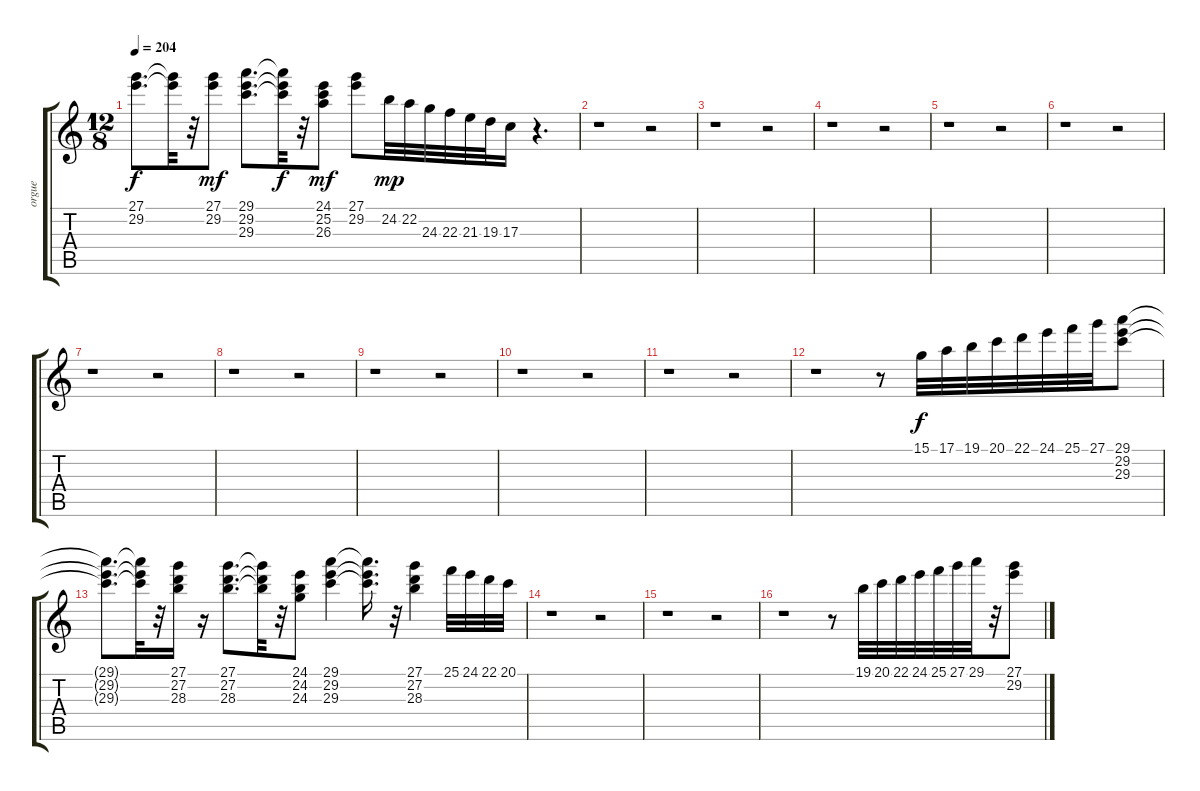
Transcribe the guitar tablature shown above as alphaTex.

\track ("orgue" "orgue") {instrument rockorgan}
\staff {score tabs}
\tuning (E4 B3 G3 D3 A2 E2) {hide}
\ts (12 8)
\tempo 204
\clef g2
\ks c
(27.1{t} 29.2{t}).8{d dy f} (27.1{t} 29.2{t}).32 r.32 (27.1 29.2).8{dy mf} (29.1 29.2 29.3).8{d} (29.1{t} 29.2{t} 29.3{t}).32{dy f} r.32 (24.1 25.2 26.3).8{dy mf} (27.1 29.2).8 24.2.32{dy mp} 22.2.32 24.3.32 22.3.32 21.3.32 19.3.32 17.3.16 r.4{d} |
r.1 r.2 |
r.1 r.2 |
r.1 r.2 |
r.1 r.2 |
r.1 r.2 |
r.1 r.2 |
r.1 r.2 |
r.1 r.2 |
r.1 r.2 |
r.1 r.2 |
r.1 r.8 15.1.32{dy f} 17.1.32 19.1.32 20.1.32 22.1.32 24.1.32 25.1.32 27.1.32 (29.1 29.2 29.3).8 |
(29.1{t} 29.2{t} 29.3{t}).8{d} (29.1{t} 29.2{t} 29.3{t}).32 r.32 (27.1 27.2 28.3).16 r.16 (27.1 27.2 28.3).8{d} (27.1{t} 27.2{t} 28.3{t}).32 r.32 (24.1 24.2 24.3).8 (29.1 29.2 29.3).4 (29.1{t} 29.2{t} 29.3{t}).16{d} r.32 (27.1 27.2 28.3).4 25.1.32 24.1.32 22.1.32 20.1.32 |
r.1 r.2 |
r.1 r.2 |
r.1 r.8 19.1.32 20.1.32 22.1.32 24.1.32 25.1.32 27.1.32 29.1.32 r.32 (27.1 29.2).8
